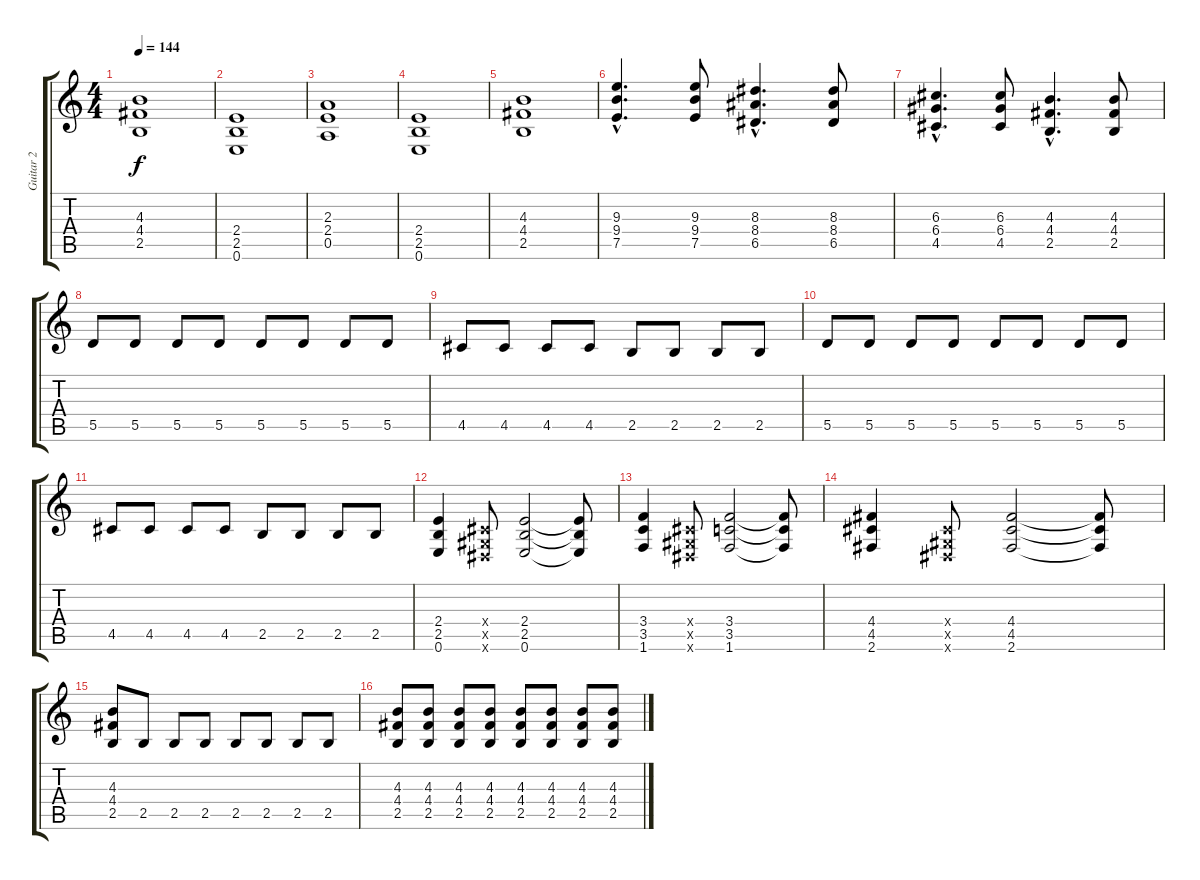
\track ("Guitar 2" "Guitar 2") {instrument distortionguitar}
\staff {score tabs}
\tuning (E4 B3 G3 D3 A2 E2) {hide}
\ts (4 4)
\tempo 144
\clef g2
\ks c
(4.3 4.4 2.5).1{dy f} |
(2.4 2.5 0.6).1 |
(2.3 2.4 0.5).1 |
(2.4 2.5 0.6).1 |
(4.3 4.4 2.5).1 |
(9.3{hac} 9.4{hac} 7.5{hac}).4{d} (9.3 9.4 7.5).8 (8.3{hac} 8.4{hac} 6.5{hac}).4{d} (8.3 8.4 6.5).8 |
(6.3{hac} 6.4{hac} 4.5{hac}).4{d} (6.3 6.4 4.5).8 (4.3{hac} 4.4{hac} 2.5{hac}).4{d} (4.3 4.4 2.5).8 |
5.5.8 5.5.8 5.5.8 5.5.8 5.5.8 5.5.8 5.5.8 5.5.8 |
4.5.8 4.5.8 4.5.8 4.5.8 2.5.8 2.5.8 2.5.8 2.5.8 |
5.5.8 5.5.8 5.5.8 5.5.8 5.5.8 5.5.8 5.5.8 5.5.8 |
4.5.8 4.5.8 4.5.8 4.5.8 2.5.8 2.5.8 2.5.8 2.5.8 |
(2.4 2.5 0.6).4 (-1.4{x} -1.5{x} -1.6{x}).8 (2.4 2.5 0.6).2 (2.4{t} 2.5{t} 0.6{t}).8 |
(3.4 3.5 1.6).4 (-1.4{x} -1.5{x} -1.6{x}).8 (3.4 3.5 1.6).2 (3.4{t} 3.5{t} 1.6{t}).8 |
(4.4 4.5 2.6).4 (-1.4{x} -1.5{x} -1.6{x}).8 (4.4 4.5 2.6).2 (4.4{t} 4.5{t} 2.6{t}).8 |
(4.3 4.4 2.5).8 2.5.8 2.5.8 2.5.8 2.5.8 2.5.8 2.5.8 2.5.8 |
(4.3 4.4 2.5).8 (4.3 4.4 2.5).8 (4.3 4.4 2.5).8 (4.3 4.4 2.5).8 (4.3 4.4 2.5).8 (4.3 4.4 2.5).8 (4.3 4.4 2.5).8 (4.3 4.4 2.5).8
